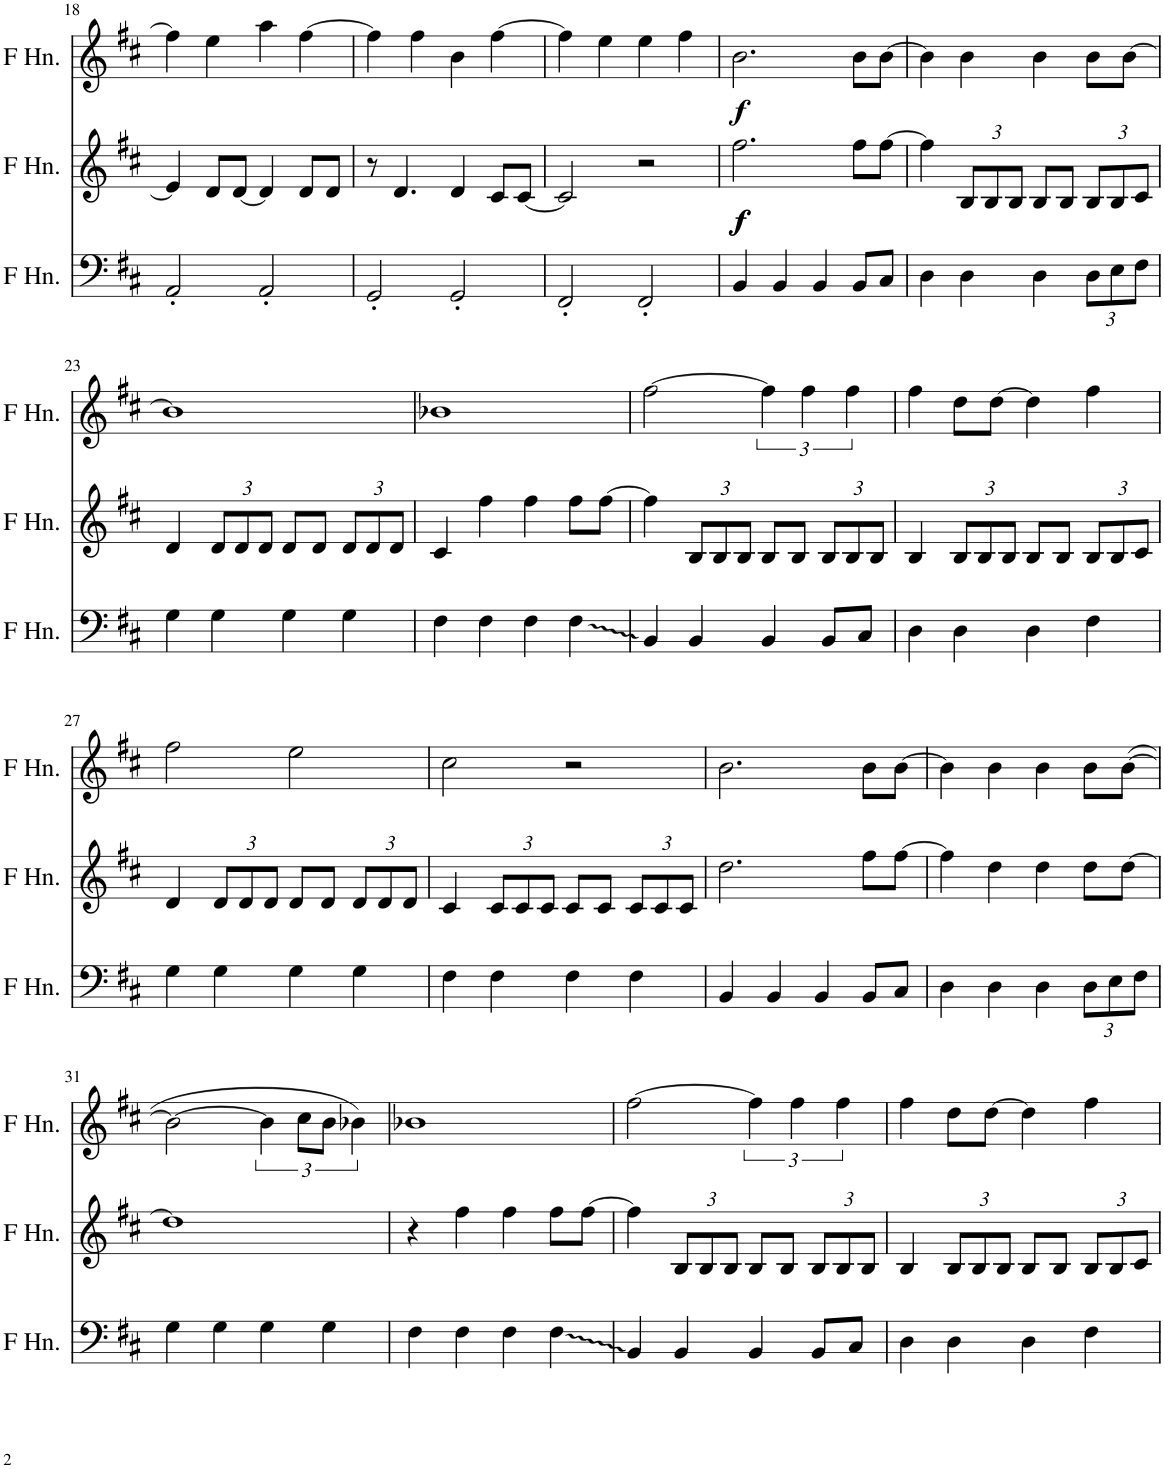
**kern	**kern	**dynam	**kern	**dynam
*part3	*part2	*part2	*part1	*part1
*staff3	*staff2	*staff2	*staff1	*staff1
*I"Horn in F	*I"Horn in F	*	*I"Horn in F	*
!!LO:PB:g=z
*clefF4	*clefG2	*	*clefG2	*
*Trd4c7	*Trd4c7	*	*Trd4c7	*
*k[f#c#]	*k[f#c#]	*	*k[f#c#]	*
*M4/4	*M4/4	*	*M4/4	*
=18	=18	=18	=18	=18
2AA'/	4e/]	.	4ff#\]	.
.	8d/L	.	4ee\	.
.	[8d/J	.	.	.
2AA'/	4d/]	.	4aa\	.
.	8d/L	.	[4ff#\	.
.	8d/J	.	.	.
=19	=19	=19	=19	=19
2GG'/	8r	.	4ff#\]	.
.	4.d/	.	.	.
.	.	.	4ff#\	.
2GG'/	4d/	.	4b\	.
.	8c#/L	.	[4ff#\	.
.	[8c#/J	.	.	.
=20	=20	=20	=20	=20
2FF#'/	2c#/]	.	4ff#\]	.
.	.	.	4ee\	.
2FF#'/	2r	.	4ee\	.
.	.	.	4ff#\	.
=21	=21	=21	=21	=21
!	!	!LO:DY:b	!	!
!	!	!LO:DY:n=1:b	!	!LO:DY:b
4BB/	2.ff#\	f f	2.b\	f
4BB/	.	.	.	.
4BB/	.	.	.	.
8BB/L	8ff#\L	.	8b\L	.
8C#/J	[8ff#\J	.	[8b\J	.
=22	=22	=22	=22	=22
4D\	4ff#\]	.	4b\]	.
*	*Xbrackettup	*	*	*
4D\	12B/L	.	4b\	.
.	12B/	.	.	.
.	12B/J	.	.	.
4D\	8B/L	.	4b\	.
.	8B/J	.	.	.
*Xbrackettup	*	*	*	*
12D\L	12B/L	.	8b\L	.
12E\	12B/	.	.	.
.	.	.	[8b\J	.
12F#\J	12c#/J	.	.	.
!!LO:LB:g=z
=23	=23	=23	=23	=23
4G\	4d/	.	1b]	.
4G\	12d/L	.	.	.
.	12d/	.	.	.
.	12d/J	.	.	.
4G\	8d/L	.	.	.
.	8d/J	.	.	.
4G\	12d/L	.	.	.
.	12d/	.	.	.
.	12d/J	.	.	.
=24	=24	=24	=24	=24
4F#\	4c#/	.	1b-X	.
4F#\	4ff#\	.	.	.
4F#\	4ff#\	.	.	.
4F#\	8ff#\L	.	.	.
.	[8ff#\J	.	.	.
=25	=25	=25	=25	=25
4BB/	4ff#\]	.	[2ff#\	.
4BB/	12B/L	.	.	.
.	12B/	.	.	.
.	12B/J	.	.	.
4BB/	8B/L	.	6ff#\]	.
.	8B/J	.	.	.
.	.	.	6ff#\	.
8BB/L	12B/L	.	.	.
.	12B/	.	6ff#\	.
8C#/J	.	.	.	.
.	12B/J	.	.	.
=26	=26	=26	=26	=26
4D\	4B/	.	4ff#\	.
4D\	12B/L	.	8dd\L	.
.	12B/	.	.	.
.	.	.	[8dd\J	.
.	12B/J	.	.	.
4D\	8B/L	.	4dd\]	.
.	8B/J	.	.	.
4F#\	12B/L	.	4ff#\	.
.	12B/	.	.	.
.	12c#/J	.	.	.
!!LO:LB:g=z
=27	=27	=27	=27	=27
4G\	4d/	.	2ff#\	.
4G\	12d/L	.	.	.
.	12d/	.	.	.
.	12d/J	.	.	.
4G\	8d/L	.	2ee\	.
.	8d/J	.	.	.
4G\	12d/L	.	.	.
.	12d/	.	.	.
.	12d/J	.	.	.
=28	=28	=28	=28	=28
4F#\	4c#/	.	2cc#\	.
4F#\	12c#/L	.	.	.
.	12c#/	.	.	.
.	12c#/J	.	.	.
4F#\	8c#/L	.	2r	.
.	8c#/J	.	.	.
4F#\	12c#/L	.	.	.
.	12c#/	.	.	.
.	12c#/J	.	.	.
=29	=29	=29	=29	=29
4BB/	2.dd\	.	2.b\	.
4BB/	.	.	.	.
4BB/	.	.	.	.
8BB/L	8ff#\L	.	8b\L	.
8C#/J	[8ff#\J	.	[8b\J	.
=30	=30	=30	=30	=30
4D\	4ff#\]	.	4b\]	.
4D\	4dd\	.	4b\	.
4D\	4dd\	.	4b\	.
12D\L	8dd\L	.	8b\L	.
12E\	.	.	.	.
.	[8dd\J	.	([8b\J	.
12F#\J	.	.	.	.
!!LO:LB:g=z
=31	=31	=31	=31	=31
4G\	1dd]	.	2b\_	.
4G\	.	.	.	.
4G\	.	.	6b\]	.
.	.	.	12cc#\L	.
4G\	.	.	12b\J	.
.	.	.	6b-X\)	.
=32	=32	=32	=32	=32
4F#\	4r	.	1b-X	.
4F#\	4ff#\	.	.	.
4F#\	4ff#\	.	.	.
4F#\	8ff#\L	.	.	.
.	[8ff#\J	.	.	.
=33	=33	=33	=33	=33
4BB/	4ff#\]	.	[2ff#\	.
4BB/	12B/L	.	.	.
.	12B/	.	.	.
.	12B/J	.	.	.
4BB/	8B/L	.	6ff#\]	.
.	8B/J	.	.	.
.	.	.	6ff#\	.
8BB/L	12B/L	.	.	.
.	12B/	.	6ff#\	.
8C#/J	.	.	.	.
.	12B/J	.	.	.
=34	=34	=34	=34	=34
4D\	4B/	.	4ff#\	.
4D\	12B/L	.	8dd\L	.
.	12B/	.	.	.
.	.	.	[8dd\J	.
.	12B/J	.	.	.
4D\	8B/L	.	4dd\]	.
.	8B/J	.	.	.
4F#\	12B/L	.	4ff#\	.
.	12B/	.	.	.
.	12c#/J	.	.	.
=	=	=	=	=
*-	*-	*-	*-	*-
